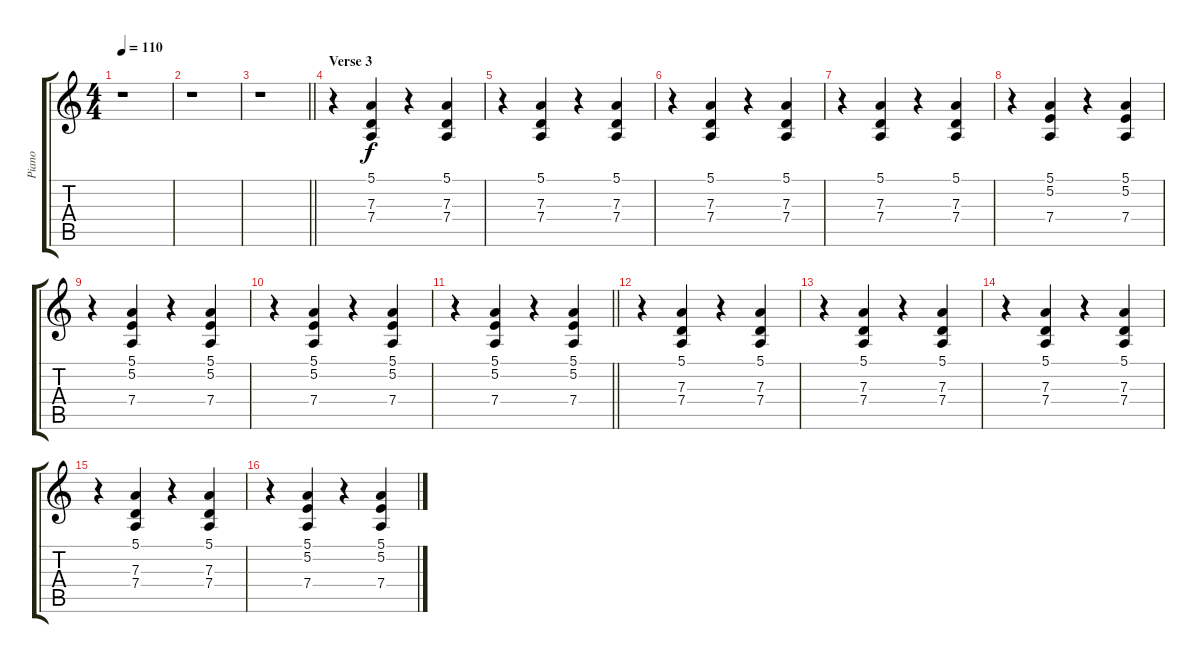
\track ("Piano" "Piano") {instrument brightacousticpiano}
\staff {score tabs}
\tuning (E4 B3 G3 D3 A2 E2) {hide}
\ts (4 4)
\tempo 110
\clef g2
\ks c
r.1{dy f} |
r.1 |
\barLineRight lightlight
r.1 |
\section ("" "Verse 3")
r.4 (5.1 7.3 7.4).4 r.4 (5.1 7.3 7.4).4 |
r.4 (5.1 7.3 7.4).4 r.4 (5.1 7.3 7.4).4 |
r.4 (5.1 7.3 7.4).4 r.4 (5.1 7.3 7.4).4 |
r.4 (5.1 7.3 7.4).4 r.4 (5.1 7.3 7.4).4 |
r.4 (5.1 5.2 7.4).4 r.4 (5.1 5.2 7.4).4 |
r.4 (5.1 5.2 7.4).4 r.4 (5.1 5.2 7.4).4 |
r.4 (5.1 5.2 7.4).4 r.4 (5.1 5.2 7.4).4 |
\barLineRight lightlight
r.4 (5.1 5.2 7.4).4 r.4 (5.1 5.2 7.4).4 |
r.4 (5.1 7.3 7.4).4 r.4 (5.1 7.3 7.4).4 |
r.4 (5.1 7.3 7.4).4 r.4 (5.1 7.3 7.4).4 |
r.4 (5.1 7.3 7.4).4 r.4 (5.1 7.3 7.4).4 |
r.4 (5.1 7.3 7.4).4 r.4 (5.1 7.3 7.4).4 |
r.4 (5.1 5.2 7.4).4 r.4 (5.1 5.2 7.4).4
